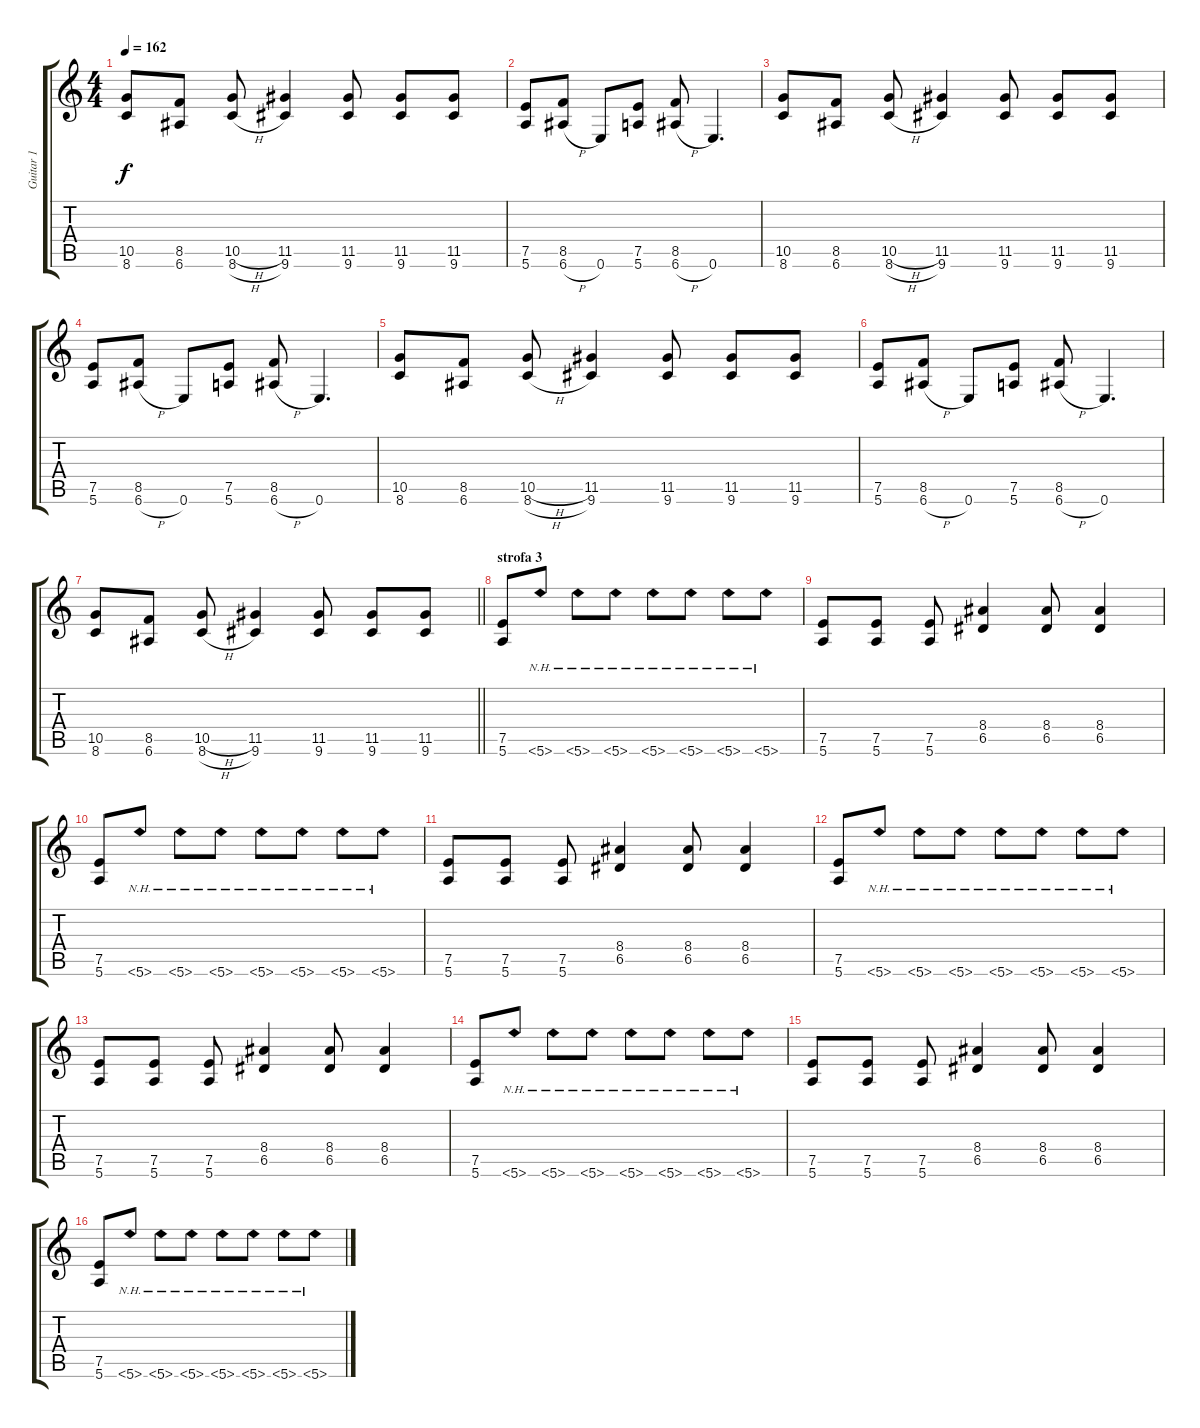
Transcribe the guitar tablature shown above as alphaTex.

\track ("Guitar 1" "Guitar 1") {instrument distortionguitar}
\staff {score tabs}
\tuning (E4 B3 G3 D3 A2 E2) {hide}
\ts (4 4)
\tempo 162
\clef g2
\ks c
(10.5 8.6).8{dy f} (8.5 6.6).8 (10.5{h} 8.6{h}).8 (11.5 9.6).4 (11.5 9.6).8 (11.5 9.6).8 (11.5 9.6).8 |
(7.5 5.6).8 (8.5 6.6{h}).8 0.6.8 (7.5 5.6).8 (8.5 6.6{h}).8 0.6.4{d} |
(10.5 8.6).8 (8.5 6.6).8 (10.5{h} 8.6{h}).8 (11.5 9.6).4 (11.5 9.6).8 (11.5 9.6).8 (11.5 9.6).8 |
(7.5 5.6).8 (8.5 6.6{h}).8 0.6.8 (7.5 5.6).8 (8.5 6.6{h}).8 0.6.4{d} |
(10.5 8.6).8 (8.5 6.6).8 (10.5{h} 8.6{h}).8 (11.5 9.6).4 (11.5 9.6).8 (11.5 9.6).8 (11.5 9.6).8 |
(7.5 5.6).8 (8.5 6.6{h}).8 0.6.8 (7.5 5.6).8 (8.5 6.6{h}).8 0.6.4{d} |
\barLineRight lightlight
(10.5 8.6).8 (8.5 6.6).8 (10.5{h} 8.6{h}).8 (11.5 9.6).4 (11.5 9.6).8 (11.5 9.6).8 (11.5 9.6).8 |
\section ("" "strofa 3")
(7.5 5.6).8 5.6{nh}.8 5.6{nh}.8 5.6{nh}.8 5.6{nh}.8 5.6{nh}.8 5.6{nh}.8 5.6{nh}.8 |
(7.5 5.6).8 (7.5 5.6).8 (7.5 5.6).8 (8.4 6.5).4 (8.4 6.5).8 (8.4 6.5).4 |
(7.5 5.6).8 5.6{nh}.8 5.6{nh}.8 5.6{nh}.8 5.6{nh}.8 5.6{nh}.8 5.6{nh}.8 5.6{nh}.8 |
(7.5 5.6).8 (7.5 5.6).8 (7.5 5.6).8 (8.4 6.5).4 (8.4 6.5).8 (8.4 6.5).4 |
(7.5 5.6).8 5.6{nh}.8 5.6{nh}.8 5.6{nh}.8 5.6{nh}.8 5.6{nh}.8 5.6{nh}.8 5.6{nh}.8 |
(7.5 5.6).8 (7.5 5.6).8 (7.5 5.6).8 (8.4 6.5).4 (8.4 6.5).8 (8.4 6.5).4 |
(7.5 5.6).8 5.6{nh}.8 5.6{nh}.8 5.6{nh}.8 5.6{nh}.8 5.6{nh}.8 5.6{nh}.8 5.6{nh}.8 |
(7.5 5.6).8 (7.5 5.6).8 (7.5 5.6).8 (8.4 6.5).4 (8.4 6.5).8 (8.4 6.5).4 |
(7.5 5.6).8 5.6{nh}.8 5.6{nh}.8 5.6{nh}.8 5.6{nh}.8 5.6{nh}.8 5.6{nh}.8 5.6{nh}.8
